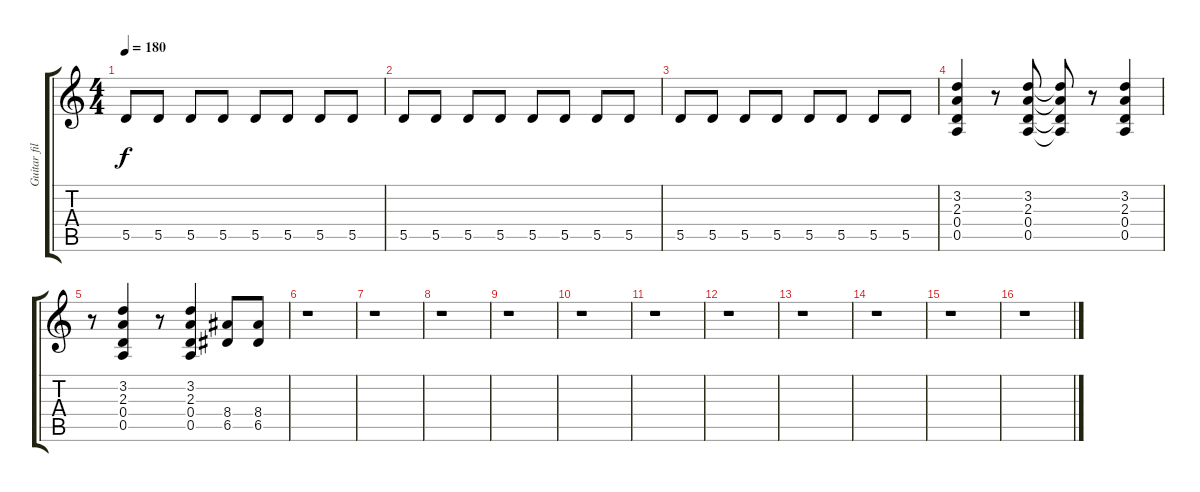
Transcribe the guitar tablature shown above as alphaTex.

\track ("Guitar fills" "Guitar fil") {instrument distortionguitar}
\staff {score tabs}
\tuning (E4 B3 G3 D3 A2 E2) {hide}
\ts (4 4)
\tempo 180
\clef g2
\ks c
5.5.8{dy f} 5.5.8 5.5.8 5.5.8 5.5.8 5.5.8 5.5.8 5.5.8 |
5.5.8 5.5.8 5.5.8 5.5.8 5.5.8 5.5.8 5.5.8 5.5.8 |
5.5.8 5.5.8 5.5.8 5.5.8 5.5.8 5.5.8 5.5.8 5.5.8 |
(3.2 2.3 0.4 0.5).4 r.8 (3.2 2.3 0.4 0.5).8 (3.2{t} 2.3{t} 0.4{t} 0.5{t}).8 r.8 (3.2 2.3 0.4 0.5).4 |
r.8 (3.2 2.3 0.4 0.5).4 r.8 (3.2 2.3 0.4 0.5).4 (8.4 6.5).8 (8.4 6.5).8 |
r.1 |
r.1 |
r.1 |
r.1 |
r.1 |
r.1 |
r.1 |
r.1 |
r.1 |
r.1 |
r.1
